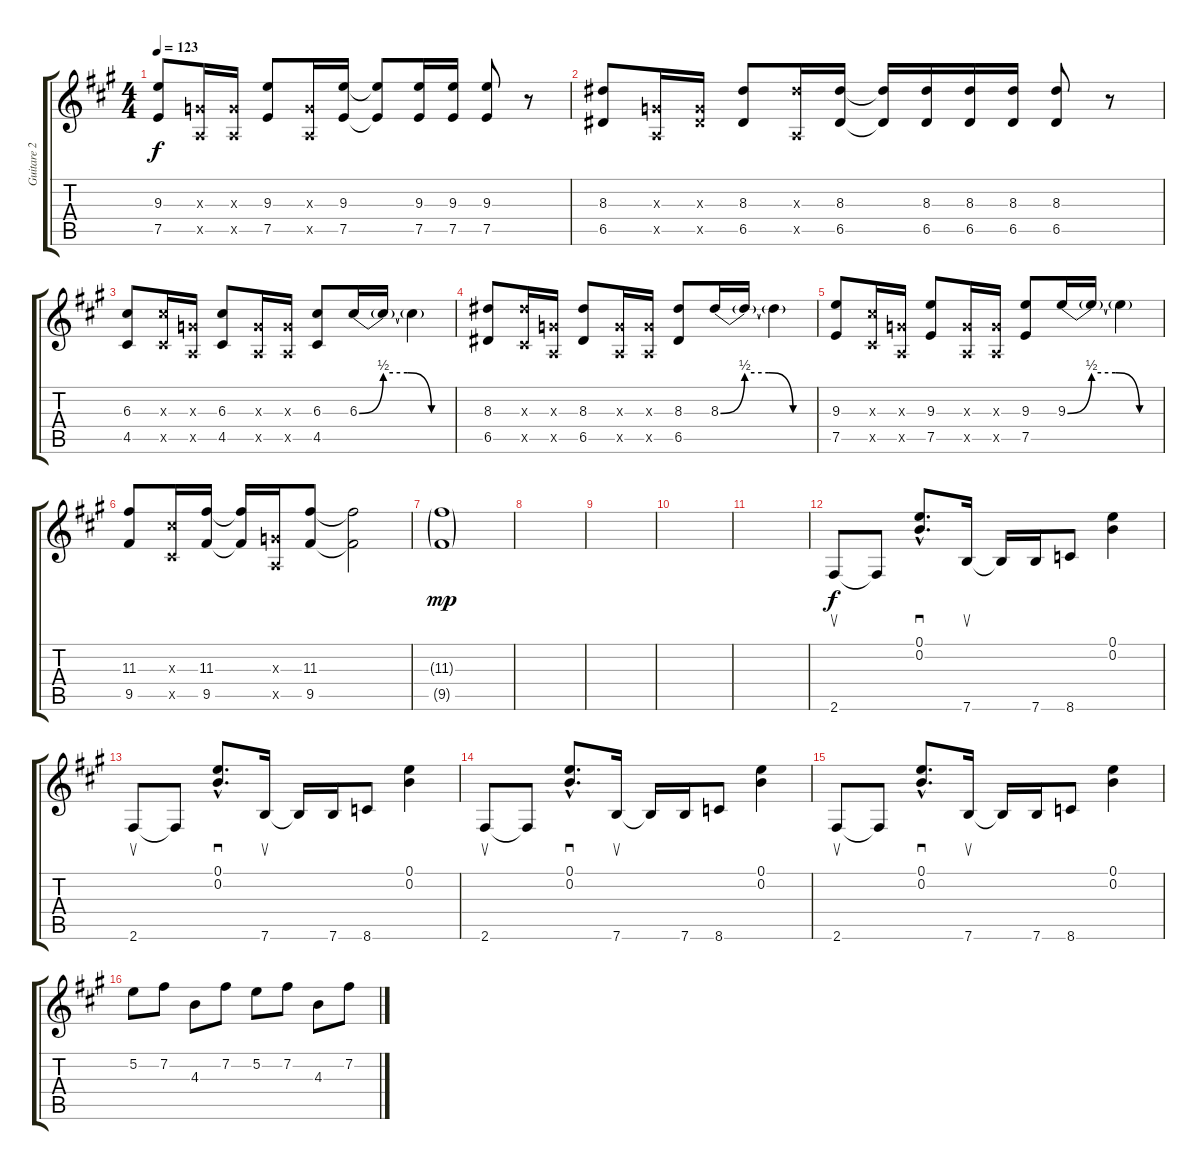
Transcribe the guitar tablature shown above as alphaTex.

\track ("Guitare 2 (Matthew Bellamy)" "Guitare 2 ") {instrument distortionguitar}
\staff {score tabs}
\tuning (E4 B3 G3 D3 A2 E2) {hide}
\ts (4 4)
\tempo 123
\clef g2
\ks a
(9.3 7.5).8{dy f} (0.3{x} 0.5{x}).16 (0.3{x} 0.5{x}).16 (9.3 7.5).8 (0.3{x} 0.5{x}).16 (9.3 7.5).16 (9.3{t} 7.5{t}).8 (9.3 7.5).16 (9.3 7.5).16 (9.3 7.5).8 r.8 |
(8.3 6.5).8 (0.3{x} 0.5{x}).16 (0.3{x} 6.5{x}).16 (8.3 6.5).8 (8.3{x} 0.5{x}).16 (8.3 6.5).16 (8.3{t} 6.5{t}).16 (8.3 6.5).16 (8.3 6.5).16 (8.3 6.5).16 (8.3 6.5).8 r.8 |
(6.3 4.5).8 (6.3{x} 4.5{x}).16 (0.3{x} 0.5{x}).16 (6.3 4.5).8 (0.3{x} 0.5{x}).16 (0.3{x} 0.5{x}).16 (6.3 4.5).8 6.3{be (custom 0 0 15 2 30 2 45 0 60 0)}.16 6.3{t}.16 6.3{t}.4 |
(8.3 6.5).8 (8.3{x} 4.5{x}).16 (0.3{x} 0.5{x}).16 (8.3 6.5).8 (0.3{x} 0.5{x}).16 (0.3{x} 0.5{x}).16 (8.3 6.5).8 8.3{be (custom 0 0 15 2 30 2 45 0 60 0)}.16 8.3{t}.16 8.3{t}.4 |
(9.3 7.5).8 (6.3{x} 4.5{x}).16 (0.3{x} 0.5{x}).16 (9.3 7.5).8 (0.3{x} 0.5{x}).16 (0.3{x} 0.5{x}).16 (9.3 7.5).8 9.3{be (custom 0 0 15 2 30 2 45 0 60 0)}.16 9.3{t}.16 9.3{t}.4 |
(11.3 9.5).8 (6.3{x} 4.5{x}).16 (11.3 9.5).16 (11.3{t} 9.5{t}).16 (0.3{x} 0.5{x}).16 (11.3 9.5).8 (11.3{t} 9.5{t}).2 |
(11.3{g} 9.5{g}).1{dy mp} |
|
|
|
|
2.6.8{su dy f} 2.6{t}.8 (0.1{hac} 0.2{hac}).8{d sd} 7.6.16{su} 7.6{t}.16 7.6.16 8.6.8 (0.1 0.2).4 |
2.6.8{su} 2.6{t}.8 (0.1{hac} 0.2{hac}).8{d sd} 7.6.16{su} 7.6{t}.16 7.6.16 8.6.8 (0.1 0.2).4 |
2.6.8{su} 2.6{t}.8 (0.1{hac} 0.2{hac}).8{d sd} 7.6.16{su} 7.6{t}.16 7.6.16 8.6.8 (0.1 0.2).4 |
2.6.8{su} 2.6{t}.8 (0.1{hac} 0.2{hac}).8{d sd} 7.6.16{su} 7.6{t}.16 7.6.16 8.6.8 (0.1 0.2).4 |
5.2.8 7.2.8 4.3.8 7.2.8 5.2.8 7.2.8 4.3.8 7.2.8
